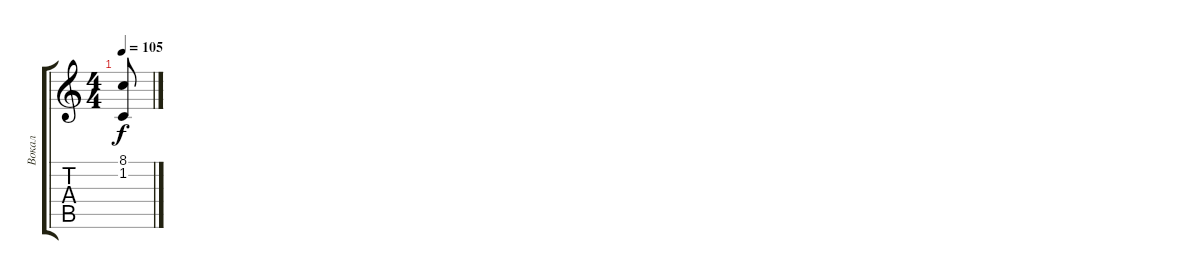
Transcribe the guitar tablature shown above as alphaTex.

\track ("Вокал" "Вокал") {solo instrument lead2sawtooth}
\staff {score tabs}
\tuning (E4 B3 G3 D3 A2 E2) {hide}
\ts (4 4)
\tempo 105
\clef g2
\ks c
(8.1{t} 1.2{t}).8{dy f}
